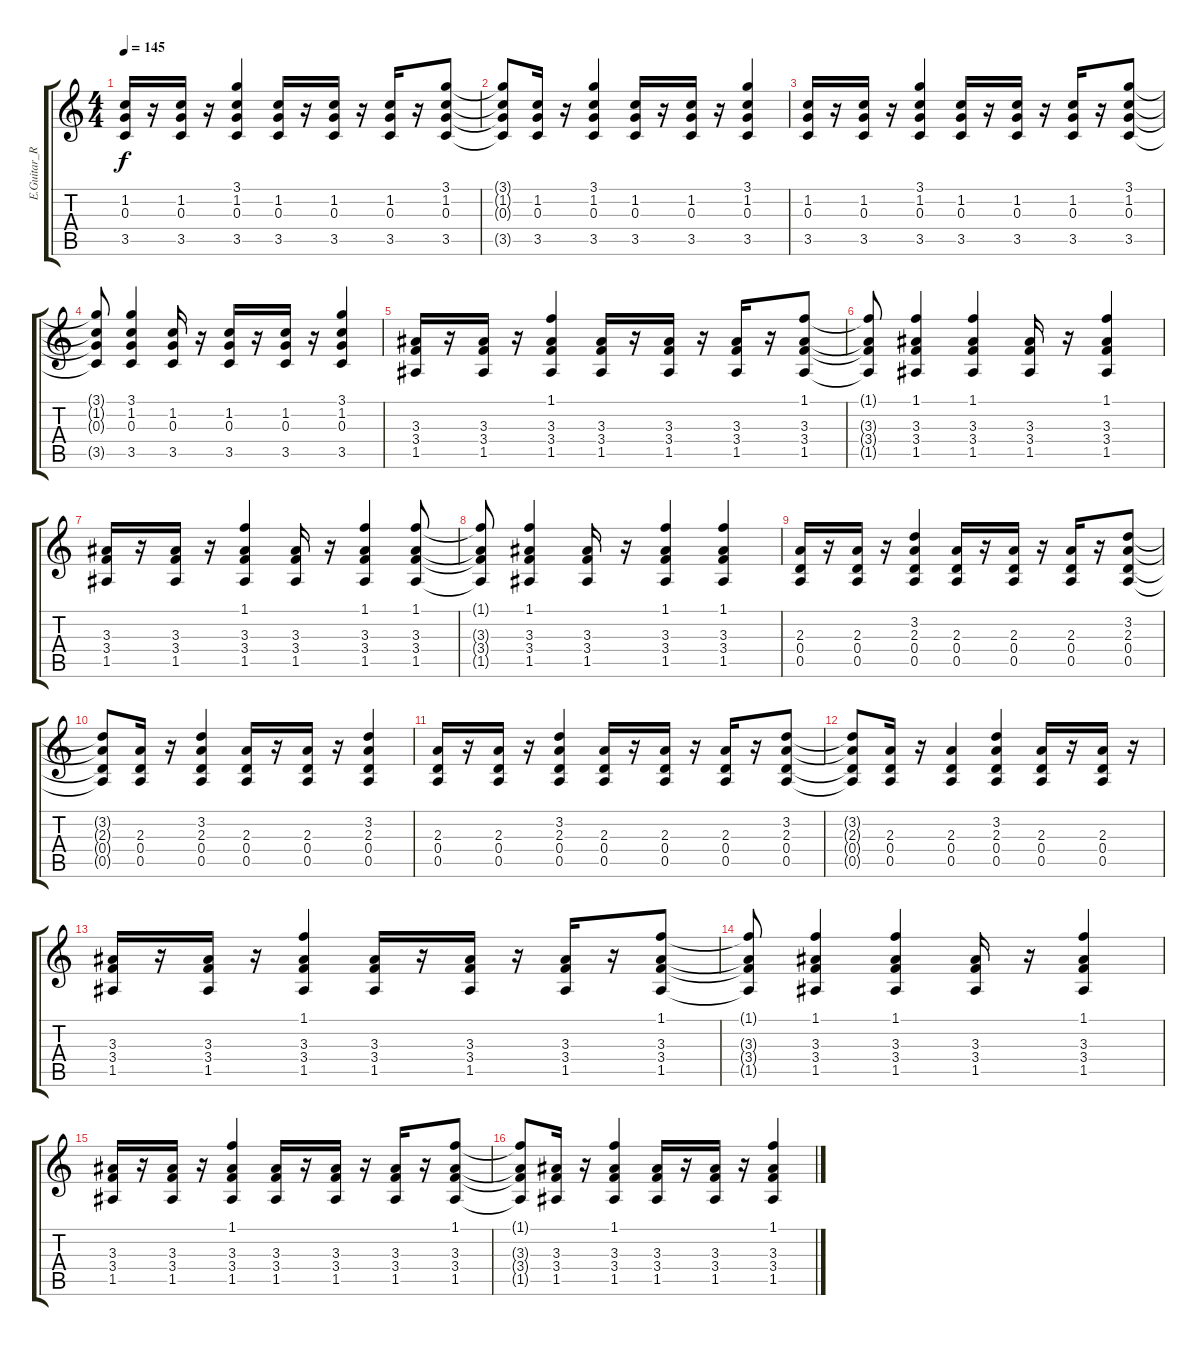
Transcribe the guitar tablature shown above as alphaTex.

\track ("E.Guitar_R" "E.Guitar_R") {instrument distortionguitar}
\staff {score tabs}
\tuning (E4 B3 G3 D3 A2 E2) {hide}
\ts (4 4)
\tempo 145
\clef g2
\ks c
(1.2 0.3 3.5).16{dy f} r.16 (1.2 0.3 3.5).16 r.16 (3.1 1.2 0.3 3.5).4 (1.2 0.3 3.5).16 r.16 (1.2 0.3 3.5).16 r.16 (1.2 0.3 3.5).16 r.16 (3.1 1.2 0.3 3.5).8 |
(3.1{t} 1.2{t} 0.3{t} 3.5{t}).8 (1.2 0.3 3.5).16 r.16 (3.1 1.2 0.3 3.5).4 (1.2 0.3 3.5).16 r.16 (1.2 0.3 3.5).16 r.16 (3.1 1.2 0.3 3.5).4 |
(1.2 0.3 3.5).16 r.16 (1.2 0.3 3.5).16 r.16 (3.1 1.2 0.3 3.5).4 (1.2 0.3 3.5).16 r.16 (1.2 0.3 3.5).16 r.16 (1.2 0.3 3.5).16 r.16 (3.1 1.2 0.3 3.5).8 |
(3.1{t} 1.2{t} 0.3{t} 3.5{t}).8 (3.1 1.2 0.3 3.5).4 (1.2 0.3 3.5).16 r.16 (1.2 0.3 3.5).16 r.16 (1.2 0.3 3.5).16 r.16 (3.1 1.2 0.3 3.5).4 |
(3.3 3.4 1.5).16 r.16 (3.3 3.4 1.5).16 r.16 (1.1 3.3 3.4 1.5).4 (3.3 3.4 1.5).16 r.16 (3.3 3.4 1.5).16 r.16 (3.3 3.4 1.5).16 r.16 (1.1 3.3 3.4 1.5).8 |
(1.1{t} 3.3{t} 3.4{t} 1.5{t}).8 (1.1 3.3 3.4 1.5).4 (1.1 3.3 3.4 1.5).4 (3.3 3.4 1.5).16 r.16 (1.1 3.3 3.4 1.5).4 |
(3.3 3.4 1.5).16 r.16 (3.3 3.4 1.5).16 r.16 (1.1 3.3 3.4 1.5).4 (3.3 3.4 1.5).16 r.16 (1.1 3.3 3.4 1.5).4 (1.1 3.3 3.4 1.5).8 |
(1.1{t} 3.3{t} 3.4{t} 1.5{t}).8 (1.1 3.3 3.4 1.5).4 (3.3 3.4 1.5).16 r.16 (1.1 3.3 3.4 1.5).4 (1.1 3.3 3.4 1.5).4 |
(2.3 0.4 0.5).16 r.16 (2.3 0.4 0.5).16 r.16 (3.2 2.3 0.4 0.5).4 (2.3 0.4 0.5).16 r.16 (2.3 0.4 0.5).16 r.16 (2.3 0.4 0.5).16 r.16 (3.2 2.3 0.4 0.5).8 |
(3.2{t} 2.3{t} 0.4{t} 0.5{t}).8 (2.3 0.4 0.5).16 r.16 (3.2 2.3 0.4 0.5).4 (2.3 0.4 0.5).16 r.16 (2.3 0.4 0.5).16 r.16 (3.2 2.3 0.4 0.5).4 |
(2.3 0.4 0.5).16 r.16 (2.3 0.4 0.5).16 r.16 (3.2 2.3 0.4 0.5).4 (2.3 0.4 0.5).16 r.16 (2.3 0.4 0.5).16 r.16 (2.3 0.4 0.5).16 r.16 (3.2 2.3 0.4 0.5).8 |
(3.2{t} 2.3{t} 0.4{t} 0.5{t}).8 (2.3 0.4 0.5).16 r.16 (2.3 0.4 0.5).4 (3.2 2.3 0.4 0.5).4 (2.3 0.4 0.5).16 r.16 (2.3 0.4 0.5).16 r.16 |
(3.3 3.4 1.5).16 r.16 (3.3 3.4 1.5).16 r.16 (1.1 3.3 3.4 1.5).4 (3.3 3.4 1.5).16 r.16 (3.3 3.4 1.5).16 r.16 (3.3 3.4 1.5).16 r.16 (1.1 3.3 3.4 1.5).8 |
(1.1{t} 3.3{t} 3.4{t} 1.5{t}).8 (1.1 3.3 3.4 1.5).4 (1.1 3.3 3.4 1.5).4 (3.3 3.4 1.5).16 r.16 (1.1 3.3 3.4 1.5).4 |
(3.3 3.4 1.5).16 r.16 (3.3 3.4 1.5).16 r.16 (1.1 3.3 3.4 1.5).4 (3.3 3.4 1.5).16 r.16 (3.3 3.4 1.5).16 r.16 (3.3 3.4 1.5).16 r.16 (1.1 3.3 3.4 1.5).8 |
(1.1{t} 3.3{t} 3.4{t} 1.5{t}).8 (3.3 3.4 1.5).16 r.16 (1.1 3.3 3.4 1.5).4 (3.3 3.4 1.5).16 r.16 (3.3 3.4 1.5).16 r.16 (1.1 3.3 3.4 1.5).4
